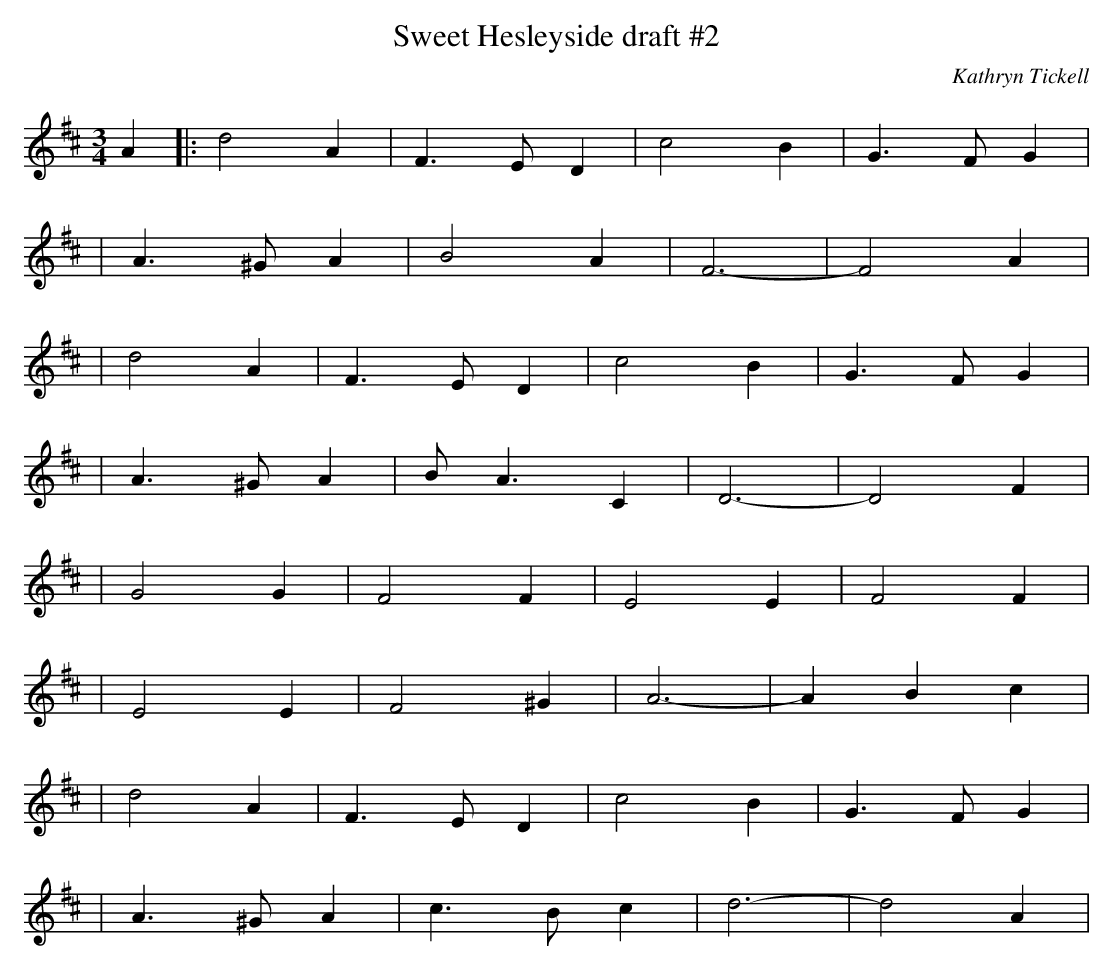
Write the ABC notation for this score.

X:1
T: Sweet Hesleyside draft #2
C: Kathryn Tickell
L:1/8
M:3/4
K: D
A2|:d4 A2 | F3 E D2|c4 B2|G3 F G2|
| A3 ^G A2 |B4 A2 |F6-|F4 A2|
| d4 A2 | F3 E D2|c4 B2|G3 F G2|
| A3 ^G A2 |B A3 C2|D6-|D4 F2|
|G4 G2 |F4 F2|E4 E2|F4 F2|
|E4 E2|F4 ^G2 |A6-|A2 B2 c2 |
| d4 A2 | F3 E D2|c4 B2|G3 F G2|
| A3 ^G A2 |c3 B c2|d6-|d4 A2|
